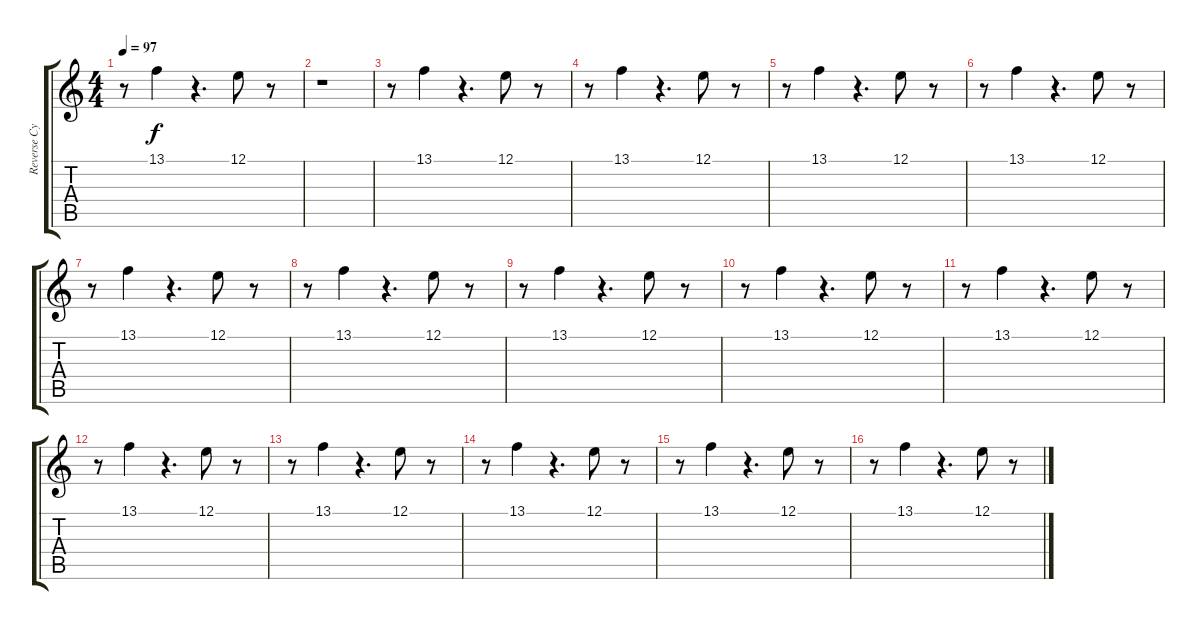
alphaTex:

\track ("Reverse Cymbal" "Reverse Cy") {instrument reversecymbal}
\staff {score tabs}
\tuning (E4 B3 G3 D3 A2 E2) {hide}
\ts (4 4)
\tempo 97
\clef g2
\ks c
r.8{dy f} 13.1.4 r.4{d} 12.1.8 r.8 |
r.1 |
r.8 13.1.4 r.4{d} 12.1.8 r.8 |
r.8 13.1.4 r.4{d} 12.1.8 r.8 |
r.8 13.1.4 r.4{d} 12.1.8 r.8 |
r.8 13.1.4 r.4{d} 12.1.8 r.8 |
r.8 13.1.4 r.4{d} 12.1.8 r.8 |
r.8 13.1.4 r.4{d} 12.1.8 r.8 |
r.8 13.1.4 r.4{d} 12.1.8 r.8 |
r.8 13.1.4 r.4{d} 12.1.8 r.8 |
r.8 13.1.4 r.4{d} 12.1.8 r.8 |
r.8 13.1.4 r.4{d} 12.1.8 r.8 |
r.8 13.1.4 r.4{d} 12.1.8 r.8 |
r.8 13.1.4 r.4{d} 12.1.8 r.8 |
r.8 13.1.4 r.4{d} 12.1.8 r.8 |
r.8 13.1.4 r.4{d} 12.1.8 r.8
